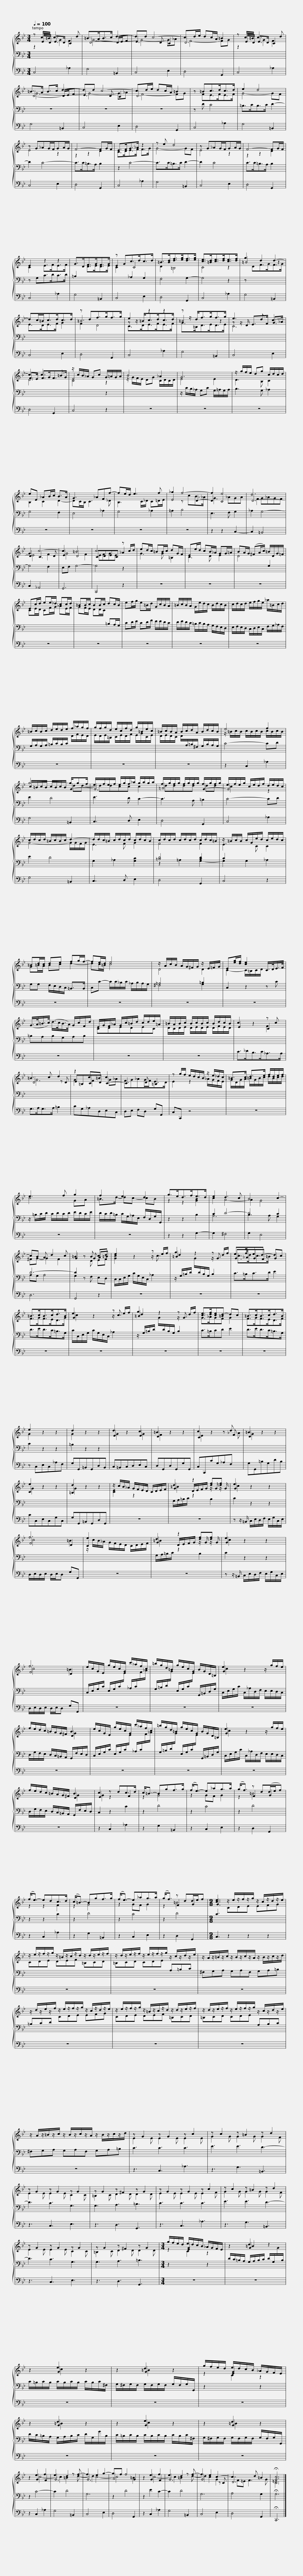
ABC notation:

X:1
%%score { ( 1 2 3 ) | ( 4 6 ) | 5 }
L:1/8
Q:1/4=100
M:3/4
I:linebreak $
K:Bb
V:1 treble
V:2 treble
V:3 treble
V:4 bass
V:6 bass
V:5 bass
V:1
 z c/=B/ c3 d | =B>AB>c d2- | dd c4- | cd/e/ dc/A/ =B2 | z c/=B/ c3 d |$ %5
 =B>A B>c d2- | dd c4- | cd/e/ dc/A/ =B2 | z =Bc>dc>d | e2 d4 | %10
 z G_AG/F/GA/G/ |$ F4- FG/F/ | E>FG>_A z2 | z e d4 | z G_AG/F/GA/G/ | %15
 F4- FG/F/ | E2 z2 z2 |$ G>DF>GF>G | z Gc>dc>d | =B>[Bd][df]>[eg][df]>[eg] | %20
 [ce]>[=Bd][ce]>[df][ce]>[df] | g2 d2 d2- | dc/=B<cd<cd/ |$ z df>gf>g | e2 z2 z2 | %25
 z z/ d<fg<fg/ | e3 d c2- | c2 c3 =B |$ z/ c/B/_A/ Gc G/=A/G/A/ | B4 _A2 | %30
 G6 | z/ g/f/e/ dg c/d/c/d/ | eE _AB/c/ B>A |$ G3 _AFf- | fe/d/ e3 f | %35
 _g2 f4- | f2 e4 | d6 | G2 c4- |$ c2 =B4 | %40
 c4 z c/d/ | ed/c/ =BB/c/ dG/F/ | Ee/d/ cB/_A/ GG/=A/ | BA/G/ (^FA/c/) =B/D/G/=F/ |$ Ec/d/ ee/_d/ cc/d/ | %45
 =BB/c/ BB/c/ dc/B/ | ef/g/ e=B/d/ G/c/B/A/ | =B/c/B/A/ G/e/d/c/ B/d/c/B/ |$ c/d/c/d/ e/f/g/e/ _a/=B/c/d/ | =B/c/B/c/ d/e/d/e/ f/_a/g/f/ | %50
 g/f/g/d/ e/c/f/d/ g/=B/e/c/ | =B/c/B/A/ B/c/d/A/ B/d/c/B/ |$ e4 f2 | g4- g/gf/ | e/f/e/f/ e/g/f/_a/ g/a/g/a/ | %55
 f/g/f/g/ f/g/f/g/ f/g/f/g/ |$ e/f/e/g/ c/e/d/f/ d/e/d/c/ | c/d/c/d/ =B/c/B/c/ d2- | d/d/c/=B/ c/d/c/d/ c/d/c/B/ | c/d/c/d/ c/d/c/d/ c/d/c/=B/ |$ %60
 z/ =B/c/B/ c/G/e/d/ c/e/d/c/ | =Bd/c/ de fg/f/- | fe/d/ e4 | z/ A/c/B/ A/G/^F/G/ z/ E/=F/G/ |$ E[eg]/[df]/ [ce]2 C/>D/E/>F/ | %65
 (G/>A/=B/>c/) (d/>c/B/>A/) G/c/F/d/ | E/G/F/_A/ G/c/=B/d/ c/d/e/=A/ | =B/A/B/c/ B/c/B/c/ B/d/c/B/ |$ c2 z2 z c | =B3 c d2 | %70
 z2 c=B c2 | x6 | z g/f/ e/d/c/B/ z/ e/_d/c/ |$ =B>c d>e f/d/e/f/ | e3 f g2 | %75
 f2 e2 d2 | g>ed>fe>d |$ e2 d3 c | B4 c2- | cB A d2 c | %80
 =B2 z B cd | e2 z2 z e/f/ | g2 z2 z d/f/ |$ e>fed- dc | =B>cB>cd>B | %85
 e2 z2 z e/f/ | g2 z2 z d/f/ | [ce]>[df][ce][=Bd-] dc |$ =B>cB>cd>B | e2 z2 z2 | %90
 d2 z2 z2 | d2 z2 c2 | =B2 z2 z2 | c2 z2 z d | =B2 z2 z2 |$ %95
 e2 z2 z2 | d2 z2 z2 | z/ c/B/_A/ G/F/E/D/ C/D/E/F/ | d2 z2 [df][df] | e2 z2 z2 |$ %100
 f6 | e2 x4 | d2 z2 [df][df] | e2 z2 z2 | f6 |$ %105
 e/c/G/E/ g/e/c/G/ c'/_a/f/c/ | =b/g/d/=B/ g/e/c/G/ B/G/D/=B,/ | e2 z2 z/ g/f/e/ | f/e/d/c/ =B/A/G/^F/ B2 |$ e/c/G/E/ g/e/c/G/ c'/_a/f/c/ | %110
 =b/g/d/=B/ g/e/c/G/ B/G/D/=B,/ | e2 z2 z/ g/f/e/ | f/e/d/c/ =B/A/G/^F/ B2 |$ c2 z dc>d | c<=B- Bgf>g | %115
 (f<e-) e_ag>a | (g<f) z d(d/e/f) | (f<e-) edc>d | (c<=B-) Bgf>g |$ (f<e-) e_ag>a | %120
 (g<f) z dd/e/f |[M:9/8] [ce]3 z/ e/z/f/z/g/ z/ c/z/d/z/e/ | z/ e/z/f/z/g/ z/ =B/z/c/z/d/ z/ d/z/e/z/f/ |$ z/ d/z/e/z/f/ z/ e/z/f/z/g/ z/ c/z/d/z/e/ | z/ A/z/=B/z/c/ z/ B/z/c/z/A/ z/ B/z/c/z/d/ | %125
 z/ d/z/e/z/f/ z/ e/z/f/z/g/ z/ c/z/d/z/e/ |$ z/ e/z/f/z/g/ z/ =B/z/c/z/d/ z/ d/z/e/z/f/ | z/ d/z/e/z/f/ z/ e/z/f/z/g/ z/ c/z/d/z/e/ |$ z/ A/z/=B/z/c/ z/ B/z/c/z/A/ z/ B/z/c/z/d/ | z G2 z G2 z c2 | %130
 z c2 z =B2 z d2 | z G2 z G2 z G2 |$ z G2 z ^F2 z G2 | z G2 z G2 z c2 |$ z c2 z =B2 z d2 | %135
 z G2 z G2 z G2 | z G2 z ^F2 z G2 |$[M:3/4] g/f/e/d/ e/d/c/B/ _A/G/F/E/ | z2 d2 z2 | z2 e2 z2 |$ %140
 z2 d2 z2 | g/f/e/d/ e/d/c/B/ _A/G/F/E/ | z2 d2 z2 |$ z2 e2 z2 | z2 d2 z2 | %145
 z2 e2 f2 | e2 d2 z f- | f2 e2 g2- |$ gf f4 | z2 e2 f2 | %150
 e2 d2 z f- | f2 e2 c2- | c3 d =B2 | !fermata![Gc]6 |] %154
V:2
 z E/D/ E>D C2 | D4- D/E/F | E3 D C2 | D6 | z E/D/ E>D C2 |$ %5
 D4- D/E/F | E3 D C2 | D6 | z FE>FE>F | G4- GF | %10
 E4 z2 |$ z2 z2 D2 | C>DE>F F>G | G4- GF | E4 z2 | %15
 z2 z2 D2 | C2 E>FE>F |$ x6 | E2 C4 | D2 =B,4 | %20
 C4 z2 | =B4 z2 | x6 |$ =B6 | z z/ =B<cd<cd/ | %25
 =B4 z2 | z z/ D/ E>F G>_A | F>E F>GF>G |$ E4 z2 | z/ G/F/E/ DG C/D/C/D/ | %30
 E4 E2 | D3 B, C2 | B,2 C2 D2- |$ DC/B,/ C3 _D | B,3 C/_D/ C=D/E/ | %35
 E4 D2- | D2 C4 | D6- | D2 C3 D |$ E2 D4 | %40
 CDEC _A2 | x6 | x6 | x6 |$ x6 | %45
 x6 | x6 | x6 |$ x6 | x6 | %50
 x6 | x6 |$ z/ =B/c/B/ c/B/c/B/ c/B/c/B/ | c/=B/c/B/ c/B/c/B/ G2- | G6 | %55
 =A4 G2- |$ G4 z2 | G4- G/G/F/G/ | E3 F G2 | F4 F2 |$ %60
 E3 C C2 | G=B/A/ Bc d2- | dc/=B/ c4 | D4 D2 |$ C2- C/=B,/C/D/ x2 | %65
 x6 | x6 | x6 |$ E2 z2 C2 | D4 z D | %70
 E=B,CD C2- | C3 D =B,2 | E2 z2 _A/G/F/E/ |$ x6 | c4 GA | %75
 =B>d- dc- cB | z2 z2 [GB]2 |$ c2 A4- | A2 G4 | ^FG- G2 F2 | %80
 G2 z G A=B | [Gc]2 z2 z/ c3/2 | =B2 z2 z/ G3/2 |$ G>_AGF G2 | F>GF>ED>G | %85
 G2 z2 z/ c3/2 | =B2 z2 z/ G3/2 | G>_AGF G2 |$ F>GF>ED>F | G2 z2 z2 | %90
 G2 z2 z2 | E2 z2 E2 | D2 z2 z2 | C2 z2 z F | D2 z2 z2 |$ %95
 C2 z2 z2 | =B,2 z2 z2 | [CE]2 z2 x2 | G2 D/E/F/G/ z/ G/ z/ G/ | G2 z2 z2 |$ %100
 F4 D2 | C2 x4 | G2 D/E/F/G/ z/ G/ z/ G/ | G2 z2 z2 | F4 D2 |$ %105
 x6 | x6 | G2 z2 x2 | x4 D2 |$ x6 | %110
 x6 | G2 z2 x2 | x4 D2 |$ E2 z2 F2 | z2 G4 | %115
 z2 GF G2 | z2 F2 G2 | z2 z2 F2 | z2 G4 |$ z2 GF G2 | %120
 z2 F2 G2 |[M:9/8] G3 x6 | x9 |$ x9 | x9 | %125
 x9 |$ x9 | x9 |$ x9 | E2 E E2 E E2 E | %130
 G2 G G2 G G2 F | E2 E E2 E C2 C |$ =B,2 C D2 D D2 D | E2 E E2 E E2 F |$ G2 G G2 G G2 F | %135
 E2 E E2 E C2 C | =B,2 C D2 D D2 D |$[M:3/4] z2 [EG]2 z2 | z2 G2 z2 | z2 G2 z2 |$ %140
 z2 G2 z2 | z2 [EG]2 z2 | z2 G2 z2 |$ z2 G2 z2 | z2 G2 z2 | %145
 z2 G2 F2 | G6 | G6 |$ A4 G2 | z2 G2 F2 | %150
 G6 | G4 z C | D6 | [C=E]6 |] %154
V:3
 z2 G2 F2 | G6- | G4- G_A | F4- FG | z2 G2 F2 |$ %5
 G6- | G4- G_A | F4- FG | x6 | x6 | %10
 x6 |$ x6 | x6 | x6 | x6 | %15
 x6 | x6 |$ x6 | x6 | x6 | %20
 x6 | x6 | x6 |$ x6 | x6 | %25
 x6 | x6 | x6 |$ x6 | x6 | %30
 x6 | x6 | x6 |$ x6 | x6 | %35
 x2 z cB>_A | G3 _AGA | F2 G_AGF | E4 F2 |$ G4 F2 | %40
 EFGE x2 | x6 | x6 | x6 |$ x6 | %45
 x6 | x6 | x6 |$ x6 | x6 | %50
 x6 | x6 |$ x6 | x4 dd- | ddcc c2 | %55
 dddd dd |$ c2 x4 | x6 | x6 | x6 |$ %60
 x6 | x6 | x6 | x6 |$ x6 | %65
 x6 | x6 | x6 |$ x4 F2 | G6 | %70
 G2 F2 G_A | FG_AG/F<ED/ | x6 |$ x6 | x6 | %75
 x6 | x6 |$ x6 | x6 | x6 | %80
 x3 D EF | x6 | d2 x4 |$ c>dc>=B x2 | x6 | %85
 c2 z2 x2 | d2 x4 | x6 |$ x6 | x6 | %90
 x6 | G2 z2 G2 | F2 z2 z2 | E2 z2 z _A | G2 z2 z2 |$ %95
 G2 z2 z2 | G2 z2 z2 | x2 z2 x2 | =B2 z2 x2 | c2 x4 |$ %100
 c4 =B2 | z/ c/B/_A/ G/F/E/D/ C/D/E/F/ | =B2 z2 x2 | c2 x4 | c4 =B2 |$ %105
 x6 | x6 | c2 z2 x2 | x4 G2 |$ x6 | %110
 x6 | c2 z2 x2 | x4 G2 |$ G2 x4 | x6 | %115
 x6 | x2 =B4 | x6 | x6 |$ x6 | %120
 x2 =B4 |[M:9/8] x9 | x9 |$ x9 | x9 | %125
 x9 |$ x9 | x9 |$ x9 | x9 | %130
 x9 | x9 |$ x9 | x9 |$ x9 | %135
 x9 | x9 |$[M:3/4] z2 x2 z2 | z2 =B2 z2 | z2 c2 z2 |$ %140
 z2 =B2 z2 | z2 x2 z2 | z2 =B2 z2 |$ z2 c2 z2 | z2 =B2 z2 | %145
 z2 c4- | c2 =B2 z d- | d2 c4- |$ c4 =B2 | z2 c4- | %150
 c2 =B2 z d- | d2 c2 G2 | F=E F3 G | x6 |] %154
V:4
 x6 | x6 | x6 | x6 | x6 |$ %5
 z6 | z6 | z6 | z D C4 | =B,>CB,>C D2- | %10
 D2 C4- |$ C>C=B,>A, B,2 | z2 C4- | C>C=B,>C D2- | D2 C4 | %15
 C>C=B,>A, B,2 | z G,C>DC>D |$ =B,2[I:staff -1] D>ED>E | C2[I:staff +1] _A,2 G,2 | F,4 G,2- | %20
 G,4 z2 | z[I:staff -1] DF>GF>G | E>DE>F G2 |$ F2 D4 | C>DE>FE>F | %25
 G>=B,D>ED>E | C6 | D6 |$ C4[I:staff +1] z2 | x6 | %30
 z/ C/B,/_A,/ G,C G,/=A,/G,/A,/ | B,3 G, _A,2 | G,4 F,2 |$ E,4 _A,2 | G,4 _A,2 | %35
 =A,2 B,4 | E,3 F, G,2 | _A,2 G,4- | G,4 F,2 |$ E,F, G,4- | %40
 G,4 z2 |[I:staff -1] G3 G =B,2 | C3 D E2 | D4[I:staff +1] G,2 |$[I:staff -1] CE/D/ CF/G/ _AE/F/ | %45
 GF/E/ DD/C/[I:staff +1] =B,A,/G,/ | CD/E/ CD/F/ E/E/D/C/ | D/E/D/C/ =B,/C/B,/A,/ G,/F,/E,/D,/ |$ E,/F,/E,/D,/ C,/D,/E,/C,/ F,/G,/_A,/F,/ | G,/A,/G,/A,/ =B,/C/B,/C/[I:staff -1] D/F/E/D/ | %50
 E/D/E/=B,/ C/E/D/F/ E/G/C/E/ | D/E/D/C/ D/[I:staff +1]A,/=B,/^F,/ G,/B,/A,/G,/ |$ C4- CD | E2 D4 | E3 D C2- | %55
 C3 A, =B,2 |$ C4- CD | E2 D4 | G,2 _A,2 [G,C]2 | [=B,D]4 [B,D]2 |$ %60
 C2 x2 x2 | G,G, F,/E,/D,/C,/ =B,,>B,, | C,C- C/C/_B,/C/ _A,/B,/A,/G,/ | =A,4 =B,2 |$ C,2 z2 z C | %65
 =B,A,B,G,A,B, |[I:staff -1] CDEDEC | D/C/D/E/ D/E/D/E/ D/F/E/D/ |$[I:staff +1] x6 | x6 | %70
 x6 | x6 | x6 |$[I:staff -1] G/D/G/A/ =B/G/B/c/ d/B/c/d/ |[I:staff +1] z/ =B,/C/D/ C/D/C/D/ E/D/C/E/ | %75
 D/C/D/=B,/ C/G,/_A,/E,/ F,/D,/G,/G,,/ | z2 z2 B,2 |$ C2 D4- | D4 C2 | D6- | %80
 D2 x4 | C,/C,/E,/G,/ C/G,/E,/C,/ _A,2 | z/ G,/=B,/D/[I:staff -1] G/[I:staff +1]D/B,/G,/ B,2 |$ C>=B,C>D E2 | D>ED>C=B,>G, | %85
 C/C,/E,/G,/ C/G,/E,/C,/ _A,2 | z/ G,/=B,/D/[I:staff -1] G/[I:staff +1]D/B,/G,/ B,2 | C>=B,CD E2 |$ D>ED>C=B,>G, | C2 z2 z2 | %90
 =B,2 z2 z2 | x6 | x6 | x6 | x6 |$ %95
 x6 | x6 | x6 | G,/A,/=B,/C/ x2 B,2 | C2 z2 z2 |$ %100
 x6 | x6 | G,/A,/=B,/C/ x2 B,2 | C2 z2 z2 | x6 |$ %105
 C,/E,/G,/C/ E,/G,/C/[I:staff -1]E/[I:staff +1] _A,/C/[I:staff -1]F/_A/ |[I:staff +1] G,/=B,/D/[I:staff -1]G/[I:staff +1] E,/G,/C/[I:staff -1]E/[I:staff +1] G,,/=B,,/D,/G,/ | C,/E,/G,/C/ C,/_A,/D,/F,/ E,/E,/D,/C,/ | D,/G,/F,/E,/ D,/C,/=B,,/A,,/ G,,/F,/E,/D,/ |$ C,/E,/G,/C/ E,/G,/C/[I:staff -1]E/[I:staff +1] _A,/C/[I:staff -1]F/_A/ | %110
[I:staff +1] G,/=B,/D/[I:staff -1]G/[I:staff +1] E,/G,/C/[I:staff -1]E/[I:staff +1] G,,/=B,,/D,/G,/ | C,/E,/G,/C/ C,/_A,/D,/F,/ E,/E,/D,/C,/ | D,/G,/F,/E,/ D,/C,/=B,,/A,,/ G,,/F,/E,/D,/ |$ C,2 z2 C2 | z2 D4 | %115
 z2 C4 | z2 D4 | z2 z2 C2 | z2 D4 |$ z2 C4 | %120
 z2 D4 |[M:9/8] C3[I:staff -1] CDE EFG | CDE DEF =B,CD |$ =B,CD CDE[I:staff +1] A,=B,C | ^F,G,A, G,A,F, G,A,=B, | %125
 =B,CD[I:staff -1] CDE EFG |$ CDE DEF =B,CD | =B,CD CDE[I:staff +1] A,B,C |$ ^F,G,A, G,A,F, G,A,=B, | C3 C3 C3 | %130
 E3 E3 D3- | D3 C3 G,3 |$ G,3 A,3 =B,3 | C3 C3 C3 |$ E3 E3 D3- | %135
 D3 C3 G,3 | G,3 A,3 =B,3 |$[M:3/4] z2[I:staff -1] C2[I:staff +1] z2 | D/C/=B,/A,/ G,/A,/B,/C/ D/G,/[I:staff -1]G/[I:staff +1]B,/ | C/=B,/C/B,/ C/B,/C/B,/ C/B,/C/^F,/ |$ %140
 G,/^F,/G,/F,/ G,/F,/G,/F,/ G,/F,/G,/G,,/ | z2[I:staff -1] C2[I:staff +1] z2 | D/C/=B,/A,/ G,/A,/B,/C/ D/G,/G/B,/ |$ C/=B,/C/B,/ C/B,/C/B,/ C/B,/C/^F,/ | G,/^F,/G,/F,/ G,/F,/G,/F,/ G,/F,/G,/G,,/ | %145
 z2 C4- | C2 D4 | G,6 |$ z2 D4 | z2 E2 C2- | %150
 C2 D4 | G,6 | A,4 G,2 | !fermata!G,6 |] %154
V:5
 C,4 _A,2 | G,4 =B,,2 | C,4 E,2 | D,4 G,,2 | C,4 _A,2 |$ %5
 G,4 =B,,2 | C,4 E,2 | D,4 G,,2 | C,4 _A,2 | G,4 =B,,2 | %10
 C,4 E,2 |$ D,4 G,,2 | C,4 _A,2 | G,4 =B,,2 | C,4 E,2 | %15
 D,4 G,,2 | C,4 _A,2 |$ G,4 =B,,2 | C,4 E,2 | D,4 G,,2 | %20
 C,4 _A,2 | G,4 =B,,2 | C,4 E,2 |$ D,4 G,,2 | C,4 _A,2 | %25
 G,4 =B,,2 | C,4 E,2 | D,4 G,,2 |$ C,4 z2 | z6 | %30
 z6 | z6 | z6 |$ z6 | z6 | %35
 z6 | z2 z2 C,2- | C,2 =B,,4 | C,2 _A,,4 |$ G,,6 | %40
 C,,4 z2 | z6 | z6 | z6 |$ z6 | %45
 z6 | z6 | z6 |$ z6 | z6 | %50
 z6 | z6 |$ z2 C,2 _A,2 | G,4 =B,,2 | C,3 D, E,2 | %55
 D,4 G,,2 |$ C,4 _A,2 | G,4 =B,,2 | C,3 D, E,2 | D,4 G,,2 |$ %60
 C,4 z2 | z6 | z6 | z6 |$ z6 | %65
 z6 | z6 | z6 |$ C>_DB,>C_A,>A, | G,>A,G,>A, =B,2 | %70
 CG,_A,D,E,C, | D,E, F,D, G,G,, | C,C,, z4 |$ z6 | z6 | %75
 z6 | z2 z2 G,2- |$ G,2 ^F,4 | G,2 E,4 | D,6 | %80
 G,,4 z2 | z6 | z6 |$ z6 | z6 | %85
 z6 | z6 | z6 |$ z6 | z C,E,C,_A,F, | %90
 G,G,,=B,,G,,D,B,, | C,=B,,C,D,E,C, | D,G,,D,G,,G,G,, | C,C,,CG,_A,F, | G,G,,=B,G,DB, |$ %95
 CC,E,C,G,C, | G,G,,=B,,G,,D,G,, | z6 | z6 | z z/ =B,,/ C,/E,/D,/F,/ E,/G,/C,/E,/ |$ %100
 D,/E,/D,/E,/ D,/E,/D, G,G,, | z6 | z6 | z z/ =B,,/ C,/E,/D,/F,/ E,/G,/C,/E,/ | D,/E,/D,/E,/ D,/E,/D, G,G,, |$ %105
 z6 | z6 | z6 | z6 |$ z6 | %110
 z6 | z6 | z6 |$ z2 C,2 _A,2 | z2 G,2 =B,,2 | %115
 z2 C,2 E,2 | z2 D,2 G,,2 | z2 C,2 _A,2 | z2 G,2 =B,,2 |$ z2 C,2 E,2 | %120
 z2 D,2 G,,2 |[M:9/8] C,3 z2 z2 z2 | z9 |$ z9 | z9 | %125
 z9 |$ z9 | z9 |$ z9 | z3 C,3 _A,3 | %130
 z3 G,3 =B,,3 | z3 C,3 E,3 |$ z3 D,3 G,,3 | z3 C,3 _A,3 |$ z3 G,3 =B,,3 | %135
 z3 C,3 E,3 | z3 D,3 G,,3 |$[M:3/4] z6 | z6 | z6 |$ %140
 z6 | z6 | z6 |$ z6 | z6 | %145
 z2 C,2 _A,2 | G,4 =B,,2 | C,4 E,2 |$ D,4 G,,2 | z2 C,2 _A,2 | %150
 G,4 =B,,2 | C,4 E,2 | D,4 G,,2 | !fermata!C,,6 |] %154
V:6
 x6 | x6 | x6 | x6 | x6 |$ %5
 x6 | x6 | x6 | x6 | x6 | %10
 x6 |$ x6 | x6 | x6 | x6 | %15
 x6 | x6 |$ x6 | x6 | x6 | %20
 x6 | x6 | x6 |$ x6 | x6 | %25
 x6 | x6 | x6 |$ x6 | x6 | %30
 x6 | x6 | x6 |$ x6 | x6 | %35
 x6 | x6 | x6 | x6 |$ x6 | %40
 x6 | x6 | x6 | x6 |$ x6 | %45
 x6 | x6 | x6 |$ x6 | x6 | %50
 x6 | x6 |$ x6 | x6 | x6 | %55
 x6 |$ x6 | x6 | x6 | z2 =A,2 G,2- |$ %60
 G,2 G,2 _A,2 | x6 | x6 | ^F,4 G,2 |$ x6 | %65
 x6 | x6 | x6 |$ x6 | x6 | %70
 x6 | x6 | x6 |$ x6 | x6 | %75
 x6 | x6 |$ A,6 | B,3 A, G,2 | A,G, A,4 | %80
 G,2 z F, E,D, | x6 | x6 |$ x6 | x6 | %85
 x6 | x6 | x6 |$ x6 | x6 | %90
 x6 | x6 | x6 | x6 | x6 |$ %95
 x6 | x6 | x6 | x6 | x6 |$ %100
 x6 | x6 | x6 | x6 | x6 |$ %105
 x6 | x6 | x6 | x6 |$ x6 | %110
 x6 | x6 | x6 |$ x6 | x6 | %115
 x6 | x6 | x6 | x6 |$ x6 | %120
 x6 |[M:9/8] x9 | x9 |$ x9 | x9 | %125
 x9 |$ x9 | x9 |$ x9 | x9 | %130
 x9 | x9 |$ x9 | x9 |$ x9 | %135
 x9 | x9 |$[M:3/4] x6 | x6 | x6 |$ %140
 x6 | x6 | x6 |$ x6 | x6 | %145
 x6 | x6 | x6 |$ x6 | x6 | %150
 x6 | x6 | x6 | x6 |] %154
